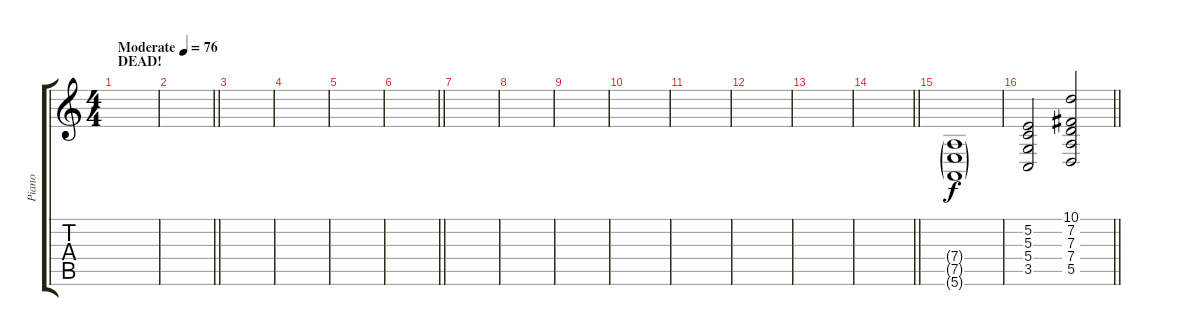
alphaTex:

\track ("Piano" "Piano") {instrument acousticgrandpiano}
\staff {score tabs}
\tuning (E4 B3 G3 D3 A2 E2) {hide}
\ts (4 4)
\section ("" "DEAD!")
\tempo (76 "Moderate")
\tempo 108
\tempo (76 "Moderate")
\clef g2
\ks c
|
\barLineRight lightlight
|
|
|
|
\barLineRight lightlight
|
|
|
|
|
|
|
|
\barLineRight lightlight
|
(7.4{g} 7.5{g} 5.6{g}).1{volume 15 instrument drawbarorgan} |
\barLineRight lightlight
(5.2 5.3 5.4 3.5).2{dy f} (10.1 7.2 7.3 7.4 5.5).2
